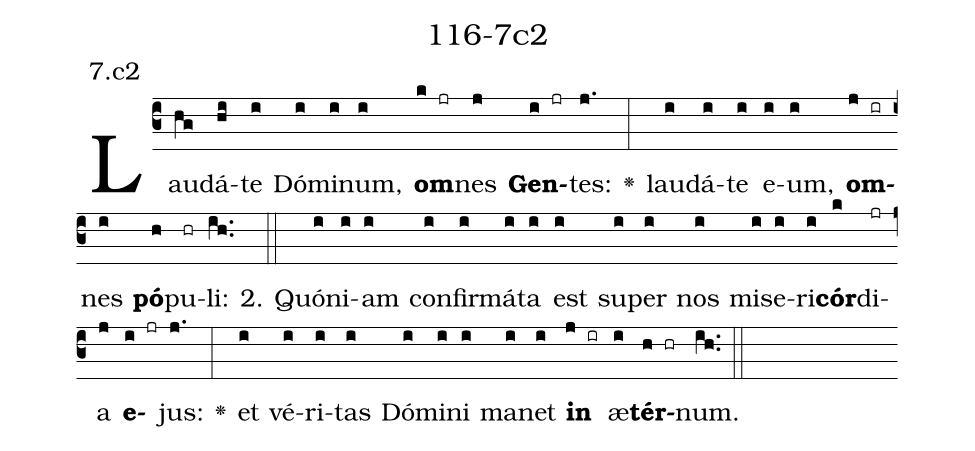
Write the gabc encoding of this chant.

name: 116-7c2;
annotation: 7.c2;
%%
(c3)Lau(hg)dá(hi)te(i) Dó(i)mi(i)num,(i) <b>om</b>(k jr)nes(j) <b>Gen</b>(i jr)tes:(j.) <v>\greheightstar</v>(:) lau(i)dá(i)te(i) e(i)um,(i) <b>om</b>(j ir)nes(i) <b>pó</b>(h)pu(hr)li:(ih..) (::)
2. Quón(i)i(i)am(i) con(i)fir(i)má(i)ta(i) est(i) su(i)per(i) nos(i) mi(i)se(i)ri(i)<b>cór</b>(k)di(jr)a(j) <b>e</b>(i jr)jus:(j.) <v>\greheightstar</v>(:) et(i) vé(i)ri(i)tas(i) Dó(i)mi(i)ni(i) ma(i)net(i) <b>in</b>(j ir) æ(i)<b>tér</b>(h hr)num.(ih..) (::)
